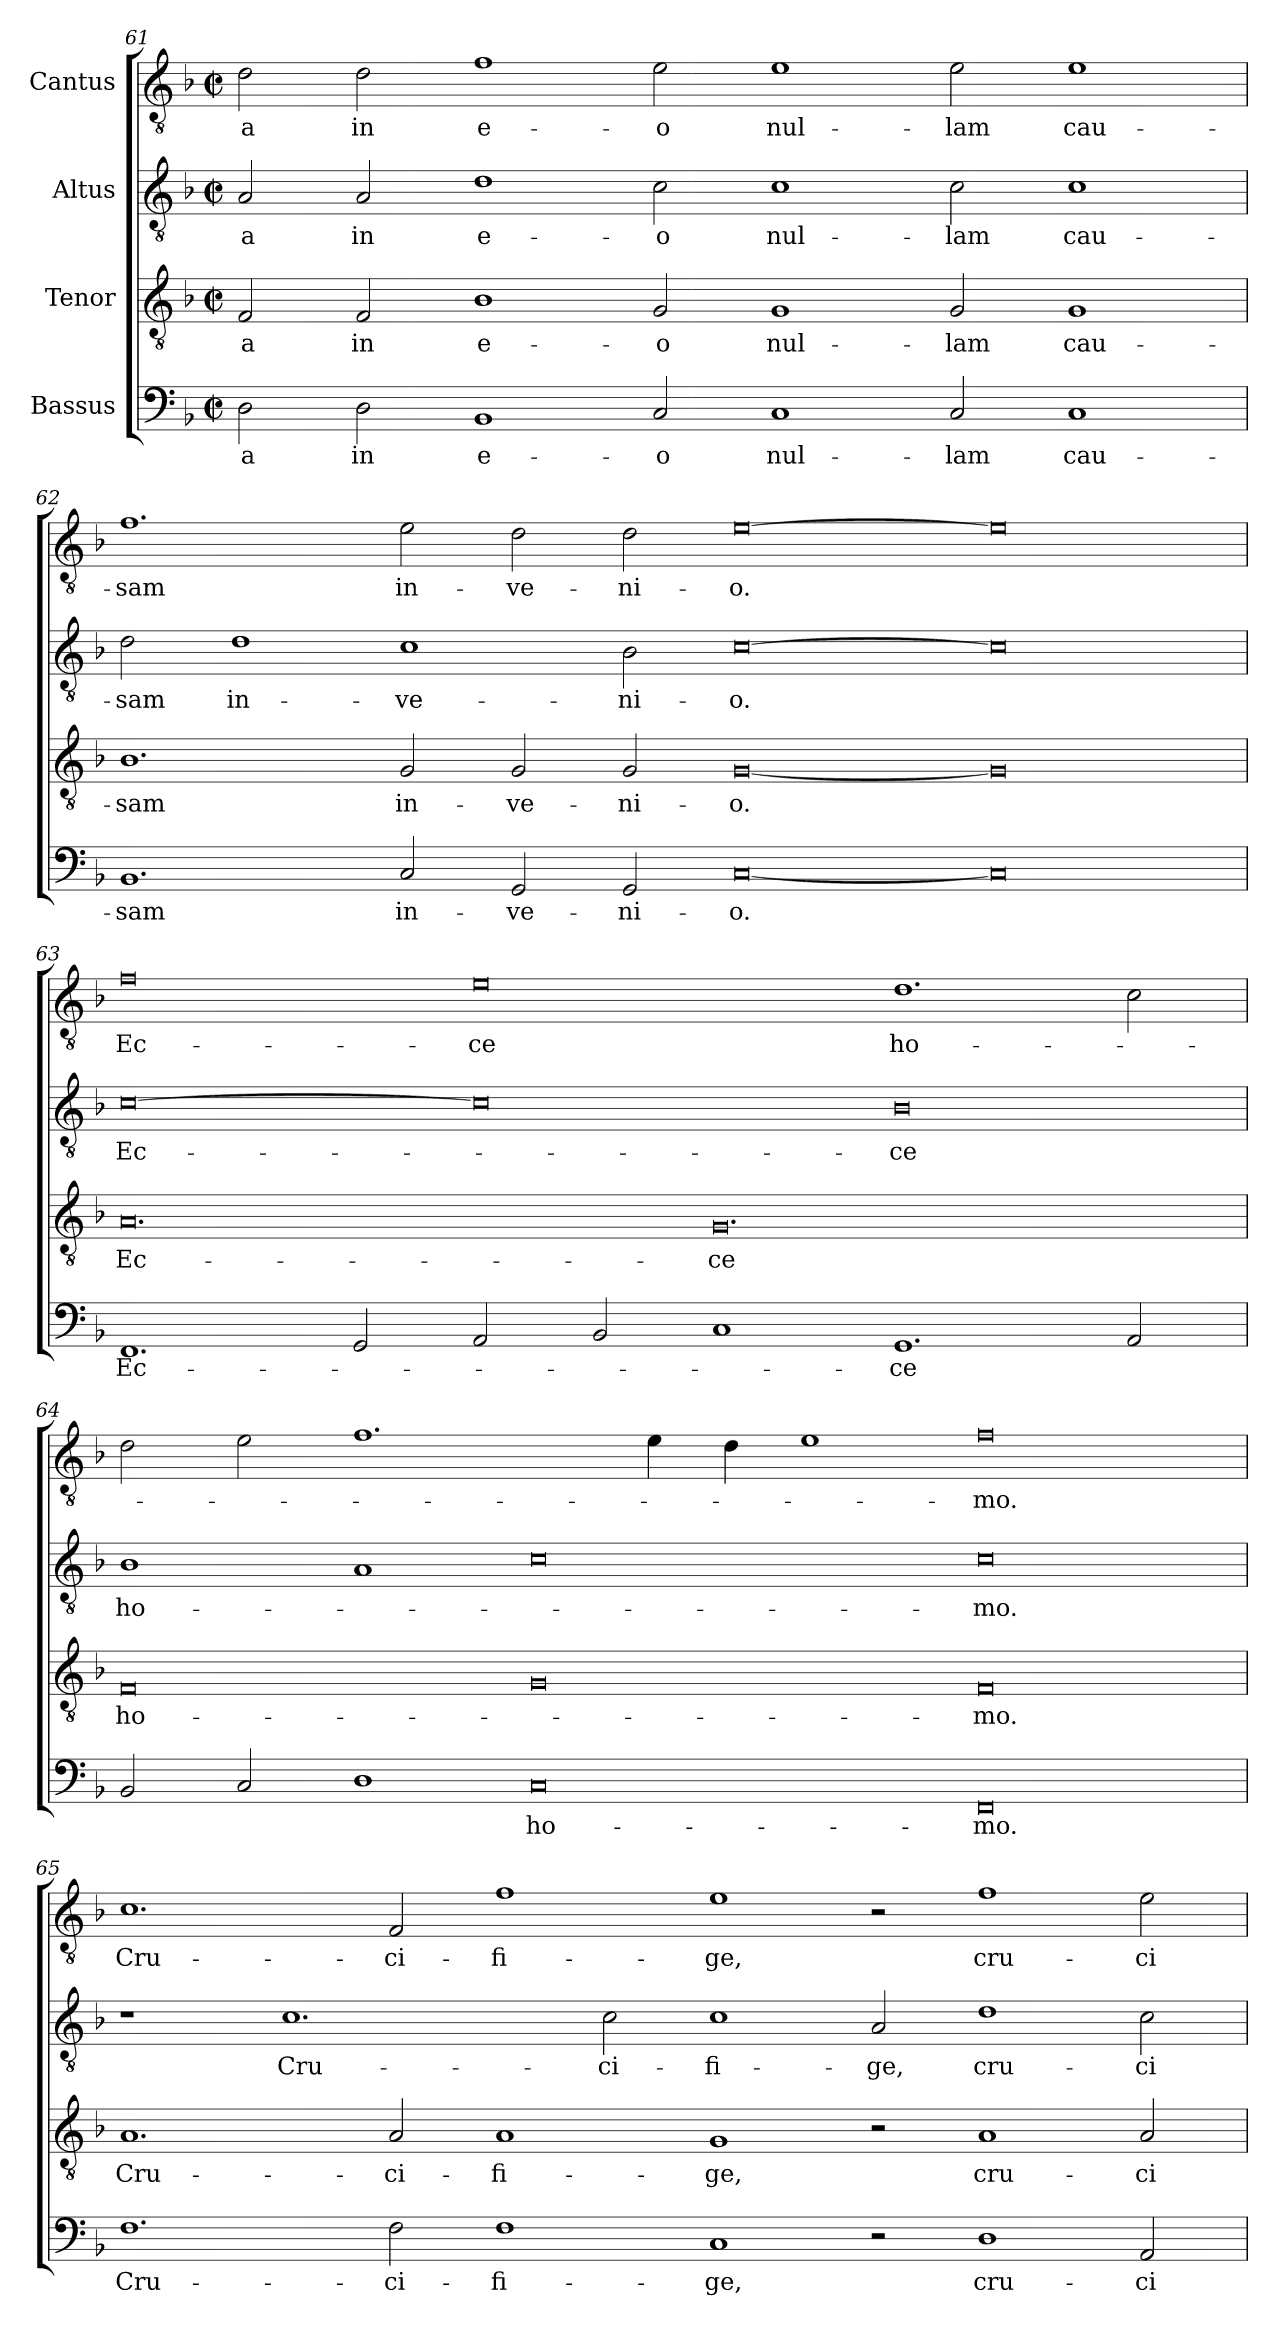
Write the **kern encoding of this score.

**kern	**text	**kern	**text	**kern	**text	**kern	**text
*part4	*part4	*part3	*part3	*part2	*part2	*part1	*part1
*staff4	*staff4	*staff3	*staff3	*staff2	*staff2	*staff1	*staff1
*I"Bassus	*	*I"Tenor	*	*I"Altus	*	*I"Cantus	*
!!LO:PB:g=z
*clefF4	*	*clefGv2	*	*clefGv2	*	*clefGv2	*
*k[b-]	*	*k[b-]	*	*k[b-]	*	*k[b-]	*
*F:	*	*F:	*	*F:	*	*F:	*
*M2/2	*	*M2/2	*	*M2/2	*	*M2/2	*
*met(c|)	*	*met(c|)	*	*met(c|)	*	*met(c|)	*
=61	=61	=61	=61	=61	=61	=61	=61
!	!LO:LY:b	!	!LO:LY:b	!	!LO:LY:b	!	!LO:LY:b
2D\	-a	2F/	-a	2A/	-a	2d\	-a
!	!LO:LY:b	!	!LO:LY:b	!	!LO:LY:b	!	!LO:LY:b
2D\	in	2F/	in	2A/	in	2d\	in
!	!LO:LY:b	!	!LO:LY:b	!	!LO:LY:b	!	!LO:LY:b
1BB-	e-	1B-	e-	1d	e-	1f	e-
!	!LO:LY:b	!	!LO:LY:b	!	!LO:LY:b	!	!LO:LY:b
2C/	-o	2G/	-o	2c\	-o	2e\	-o
!	!LO:LY:b	!	!LO:LY:b	!	!LO:LY:b	!	!LO:LY:b
1C	nul-	1G	nul-	1c	nul-	1e	nul-
!	!LO:LY:b	!	!LO:LY:b	!	!LO:LY:b	!	!LO:LY:b
2C/	-lam	2G/	-lam	2c\	-lam	2e\	-lam
!	!LO:LY:b	!	!LO:LY:b	!	!LO:LY:b	!	!LO:LY:b
1C	cau-	1G	cau-	1c	cau-	1e	cau-
=62	=62	=62	=62	=62	=62	=62	=62
!	!LO:LY:b	!	!LO:LY:b	!	!LO:LY:b	!	!LO:LY:b
1.BB-	-sam	1.B-	-sam	2d\	-sam	1.f	-sam
!	!	!	!	!	!LO:LY:b	!	!
.	.	.	.	1d	in-	.	.
!	!LO:LY:b	!	!LO:LY:b	!	!LO:LY:b	!	!LO:LY:b
2C/	in-	2G/	in-	1c	-ve-	2e\	in-
!	!LO:LY:b	!	!LO:LY:b	!	!	!	!LO:LY:b
2GG/	-ve-	2G/	-ve-	.	.	2d\	-ve-
!	!LO:LY:b	!	!LO:LY:b	!	!LO:LY:b	!	!LO:LY:b
2GG/	-ni-	2G/	-ni-	2B-\	-ni-	2d\	-ni-
!	!LO:LY:b	!	!LO:LY:b	!	!LO:LY:b	!	!LO:LY:b
[0C	-o.	[0G	-o.	[0c	-o.	[0e	-o.
0C]	.	0G]	.	0c]	.	0e]	.
=63	=63	=63	=63	=63	=63	=63	=63
!	!LO:LY:b	!	!LO:LY:b	!	!LO:LY:b	!	!LO:LY:b
1.FF	Ec-	0.A	Ec-	[0c	Ec-	0f	Ec-
2GG/	.	.	.	.	.	.	.
!	!	!	!	!	!	!	!LO:LY:b
2AA/	.	.	.	0c]	.	0e	-ce
2BB-/	.	.	.	.	.	.	.
!	!	!	!LO:LY:b	!	!	!	!
1C	.	0.G	-ce	.	.	.	.
!	!LO:LY:b	!	!	!	!LO:LY:b	!	!LO:LY:b
1.GG	-ce	.	.	0B-	-ce	1.d	ho-
2AA/	.	.	.	.	.	2c\	.
=64	=64	=64	=64	=64	=64	=64	=64
!	!	!	!LO:LY:b	!	!LO:LY:b	!	!
2BB-/	.	0F	ho-	1B-	ho-	2d\	.
2C/	.	.	.	.	.	2e\	.
1D	.	.	.	1A	.	1.f	.
!	!LO:LY:b	!	!	!	!	!	!
0C	ho-	0G	.	0c	.	.	.
.	.	.	.	.	.	4e\	.
.	.	.	.	.	.	4d\	.
.	.	.	.	.	.	1e	.
!	!LO:LY:b	!	!LO:LY:b	!	!LO:LY:b	!	!LO:LY:b
0FF	-mo.	0F	-mo.	0c	-mo.	0f	-mo.
!!LO:LB:g=z
=65	=65	=65	=65	=65	=65	=65	=65
!	!LO:LY:b	!	!LO:LY:b	!	!	!	!LO:LY:b
1.F	Cru-	1.A	Cru-	1r	.	1.c	Cru-
!	!	!	!	!	!LO:LY:b	!	!
.	.	.	.	1.c	Cru-	.	.
!	!LO:LY:b	!	!LO:LY:b	!	!	!	!LO:LY:b
2F\	-ci-	2A/	-ci-	.	.	2F/	-ci-
!	!LO:LY:b	!	!LO:LY:b	!	!	!	!LO:LY:b
1F	-fi-	1A	-fi-	.	.	1f	-fi-
!	!	!	!	!	!LO:LY:b	!	!
.	.	.	.	2c\	-ci-	.	.
!	!LO:LY:b	!	!LO:LY:b	!	!LO:LY:b	!	!LO:LY:b
1C	-ge,	1G	-ge,	1c	-fi-	1e	-ge,
!	!	!	!	!	!LO:LY:b	!	!
2r	.	2r	.	2A/	-ge,	2r	.
!	!LO:LY:b	!	!LO:LY:b	!	!LO:LY:b	!	!LO:LY:b
1D	cru-	1A	cru-	1d	cru-	1f	cru-
!	!LO:LY:b	!	!LO:LY:b	!	!LO:LY:b	!	!LO:LY:b
2AA/	-ci-	2A/	-ci-	2c\	-ci-	2e\	-ci-
=	=	=	=	=	=	=	=
*-	*-	*-	*-	*-	*-	*-	*-
